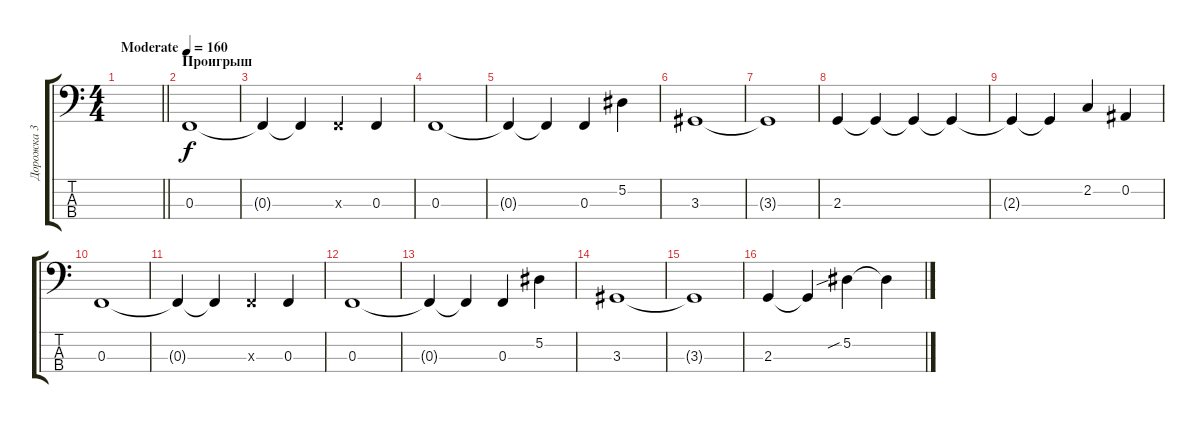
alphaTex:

\track ("Дорожка 3" "Дорожка 3") {instrument electricbassfinger}
\staff {score tabs}
\tuning (Eb2 Bb1 F1 C1) {hide}
\ts (4 4)
\tempo (160 "Moderate")
\clef f4
\barLineRight lightlight
\ks c
|
\section ("" "Проигрыш")
0.3.1 |
0.3{t}.4 0.3{t}.4 0.3{x}.4 0.3.4 |
0.3.1 |
0.3{t}.4 0.3{t}.4 0.3.4 5.2.4 |
3.3.1 |
3.3{t}.1 |
2.3.4 2.3{t}.4 2.3{t}.4 2.3{t}.4 |
2.3{t}.4 2.3{t}.4 2.2.4 0.2.4 |
0.3.1 |
0.3{t}.4 0.3{t}.4 0.3{x}.4 0.3.4 |
0.3.1 |
0.3{t}.4 0.3{t}.4 0.3.4 5.2.4 |
3.3.1 |
3.3{t}.1 |
2.3.4 2.3{t}.4 5.2{sib}.4 5.2{t}.4
